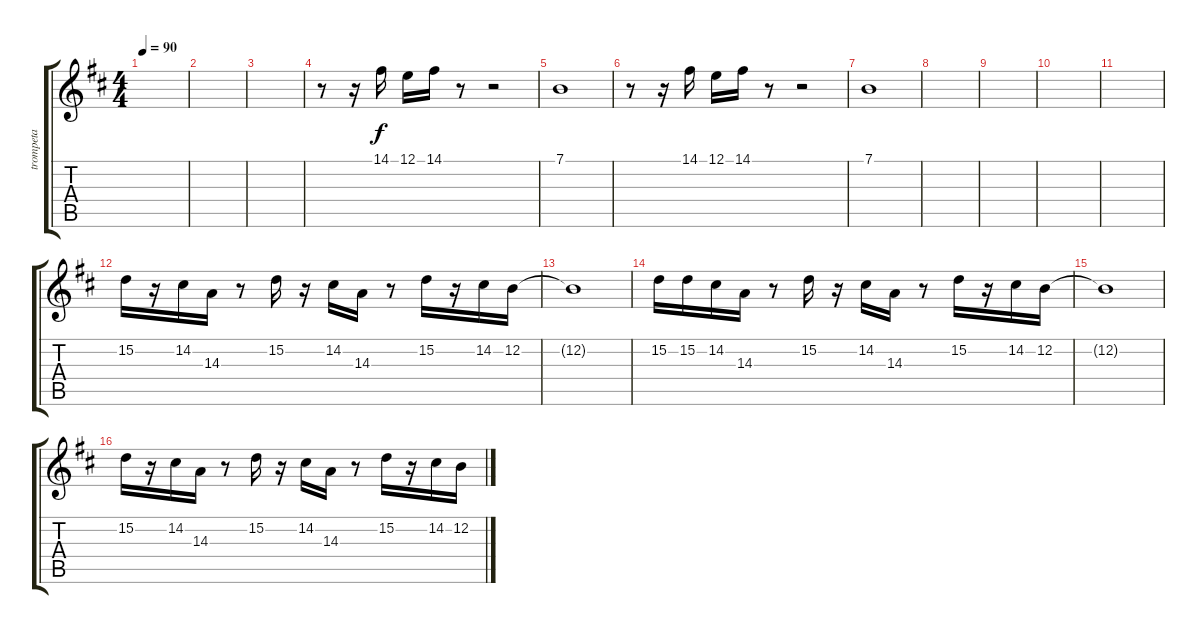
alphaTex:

\track ("trompeta" "trompeta") {instrument trumpet}
\staff {score tabs}
\tuning (E4 B3 G3 D3 A2 E2) {hide}
\ts (4 4)
\tempo 90
\clef g2
\ks bminor
|
|
|
r.8{volume 16} r.16 14.1.16 12.1.16 14.1.16 r.8 r.2{volume 5} |
7.1.1{volume 16} |
r.8{volume 16} r.16 14.1.16 12.1.16 14.1.16 r.8 r.2{volume 5} |
7.1.1{volume 16} |
|
|
|
|
15.2.16 r.16 14.2.16 14.3.16 r.8 15.2.16 r.16 14.2.16 14.3.16 r.8 15.2.16 r.16 14.2.16 12.2.16 |
12.2{t}.1 |
15.2.16 15.2.16 14.2.16 14.3.16 r.8 15.2.16 r.16 14.2.16 14.3.16 r.8 15.2.16 r.16 14.2.16 12.2.16 |
12.2{t}.1 |
15.2.16 r.16 14.2.16 14.3.16 r.8 15.2.16 r.16 14.2.16 14.3.16 r.8 15.2.16 r.16 14.2.16 12.2.16
